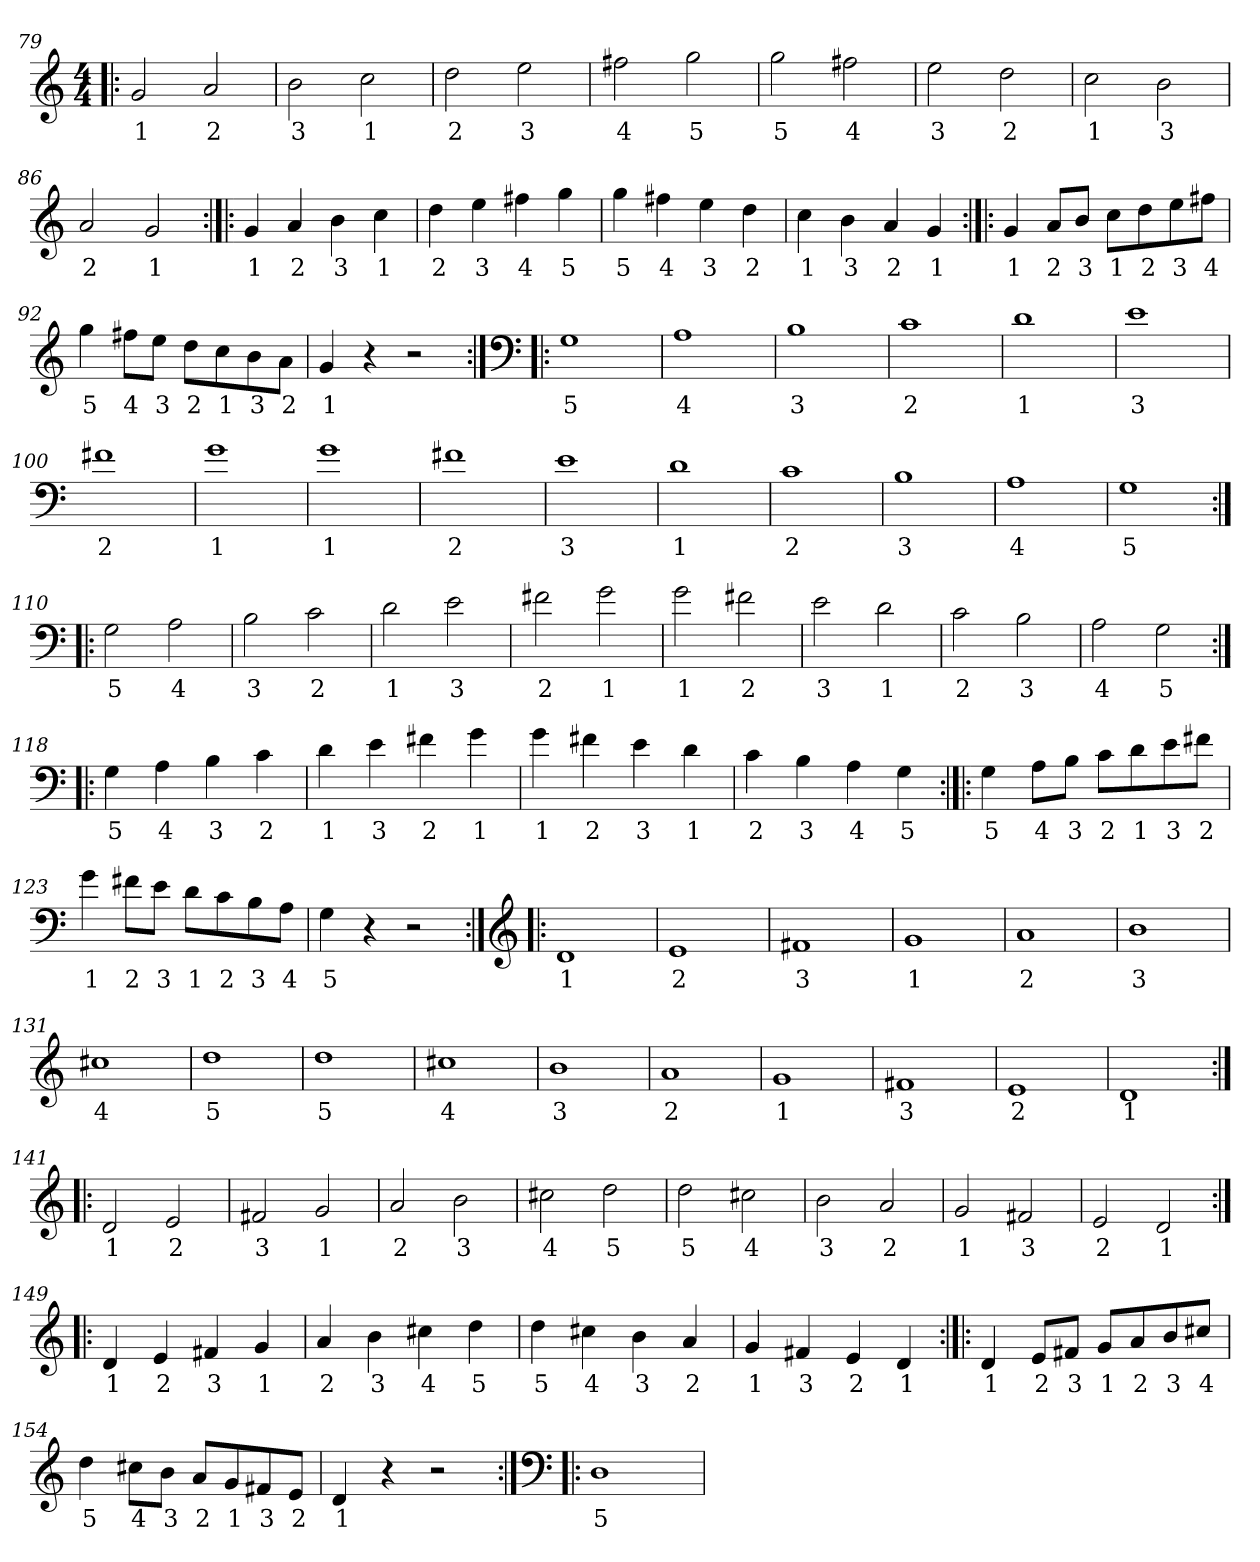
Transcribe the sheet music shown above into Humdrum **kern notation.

**kern	**text
*part1	*part1
*staff1	*staff1
!!LO:LB:g=z
*clefG2	*
*k[]	*
*C:	*
*M4/4	*
=79!|:	=79!|:
2g/	1
2a/	2
=80	=80
2b\	3
2cc\	1
=81	=81
2dd\	2
2ee\	3
=82	=82
2ff#X\	4
2gg\	5
=83	=83
2gg\	5
2ff#X\	4
=84	=84
2ee\	3
2dd\	2
=85	=85
2cc\	1
2b\	3
=86	=86
2a/	2
2g/	1
!!LO:LB:g=z
=87:|!|:	=87:|!|:
4g/	1
4a/	2
4b\	3
4cc\	1
=88	=88
4dd\	2
4ee\	3
4ff#X\	4
4gg\	5
=89	=89
4gg\	5
4ff#X\	4
4ee\	3
4dd\	2
=90	=90
4cc\	1
4b\	3
4a/	2
4g/	1
!!LO:LB:g=z
=91:|!|:	=91:|!|:
4g/	1
8a/L	2
8b/J	3
8cc\L	1
8dd\	2
8ee\	3
8ff#X\J	4
=92	=92
4gg\	5
8ff#X\L	4
8ee\J	3
8dd\L	2
8cc\	1
8b\	3
8a\J	2
=93	=93
4g/	1
4r	.
2r	.
!!LO:LB:g=z
=94:|!|:	=94:|!|:
*clefF4	*
1G	5
=95	=95
1A	4
=96	=96
1B	3
=97	=97
1c	2
=98	=98
1d	1
=99	=99
1e	3
=100	=100
1f#X	2
=101	=101
1g	1
=102	=102
1g	1
=103	=103
1f#X	2
=104	=104
1e	3
=105	=105
1d	1
=106	=106
1c	2
=107	=107
1B	3
=108	=108
1A	4
=109	=109
1G	5
!!LO:LB:g=z
=110:|!|:	=110:|!|:
2G\	5
2A\	4
=111	=111
2B\	3
2c\	2
=112	=112
2d\	1
2e\	3
=113	=113
2f#X\	2
2g\	1
=114	=114
2g\	1
2f#X\	2
=115	=115
2e\	3
2d\	1
=116	=116
2c\	2
2B\	3
=117	=117
2A\	4
2G\	5
!!LO:LB:g=z
=118:|!|:	=118:|!|:
4G\	5
4A\	4
4B\	3
4c\	2
=119	=119
4d\	1
4e\	3
4f#X\	2
4g\	1
=120	=120
4g\	1
4f#X\	2
4e\	3
4d\	1
=121	=121
4c\	2
4B\	3
4A\	4
4G\	5
!!LO:LB:g=z
=122:|!|:	=122:|!|:
4G\	5
8A\L	4
8B\J	3
8c\L	2
8d\	1
8e\	3
8f#X\J	2
=123	=123
4g\	1
8f#X\L	2
8e\J	3
8d\L	1
8c\	2
8B\	3
8A\J	4
=124	=124
4G\	5
4r	.
2r	.
!!LO:PB:g=z
=125:|!|:	=125:|!|:
*clefG2	*
1d	1
=126	=126
1e	2
=127	=127
1f#X	3
=128	=128
1g	1
=129	=129
1a	2
=130	=130
1b	3
=131	=131
1cc#X	4
=132	=132
1dd	5
=133	=133
1dd	5
=134	=134
1cc#X	4
=135	=135
1b	3
=136	=136
1a	2
=137	=137
1g	1
=138	=138
1f#X	3
=139	=139
1e	2
=140	=140
1d	1
!!LO:LB:g=z
=141:|!|:	=141:|!|:
2d/	1
2e/	2
=142	=142
2f#X/	3
2g/	1
=143	=143
2a/	2
2b\	3
=144	=144
2cc#X\	4
2dd\	5
=145	=145
2dd\	5
2cc#X\	4
=146	=146
2b\	3
2a/	2
=147	=147
2g/	1
2f#X/	3
=148	=148
2e/	2
2d/	1
!!LO:LB:g=z
=149:|!|:	=149:|!|:
4d/	1
4e/	2
4f#X/	3
4g/	1
=150	=150
4a/	2
4b\	3
4cc#X\	4
4dd\	5
=151	=151
4dd\	5
4cc#X\	4
4b\	3
4a/	2
=152	=152
4g/	1
4f#X/	3
4e/	2
4d/	1
!!LO:LB:g=z
=153:|!|:	=153:|!|:
4d/	1
8e/L	2
8f#X/J	3
8g/L	1
8a/	2
8b/	3
8cc#X/J	4
=154	=154
4dd\	5
8cc#X\L	4
8b\J	3
8a/L	2
8g/	1
8f#X/	3
8e/J	2
=155	=155
4d/	1
4r	.
2r	.
!!LO:LB:g=z
=156:|!|:	=156:|!|:
*clefF4	*
1D	5
=	=
*-	*-
